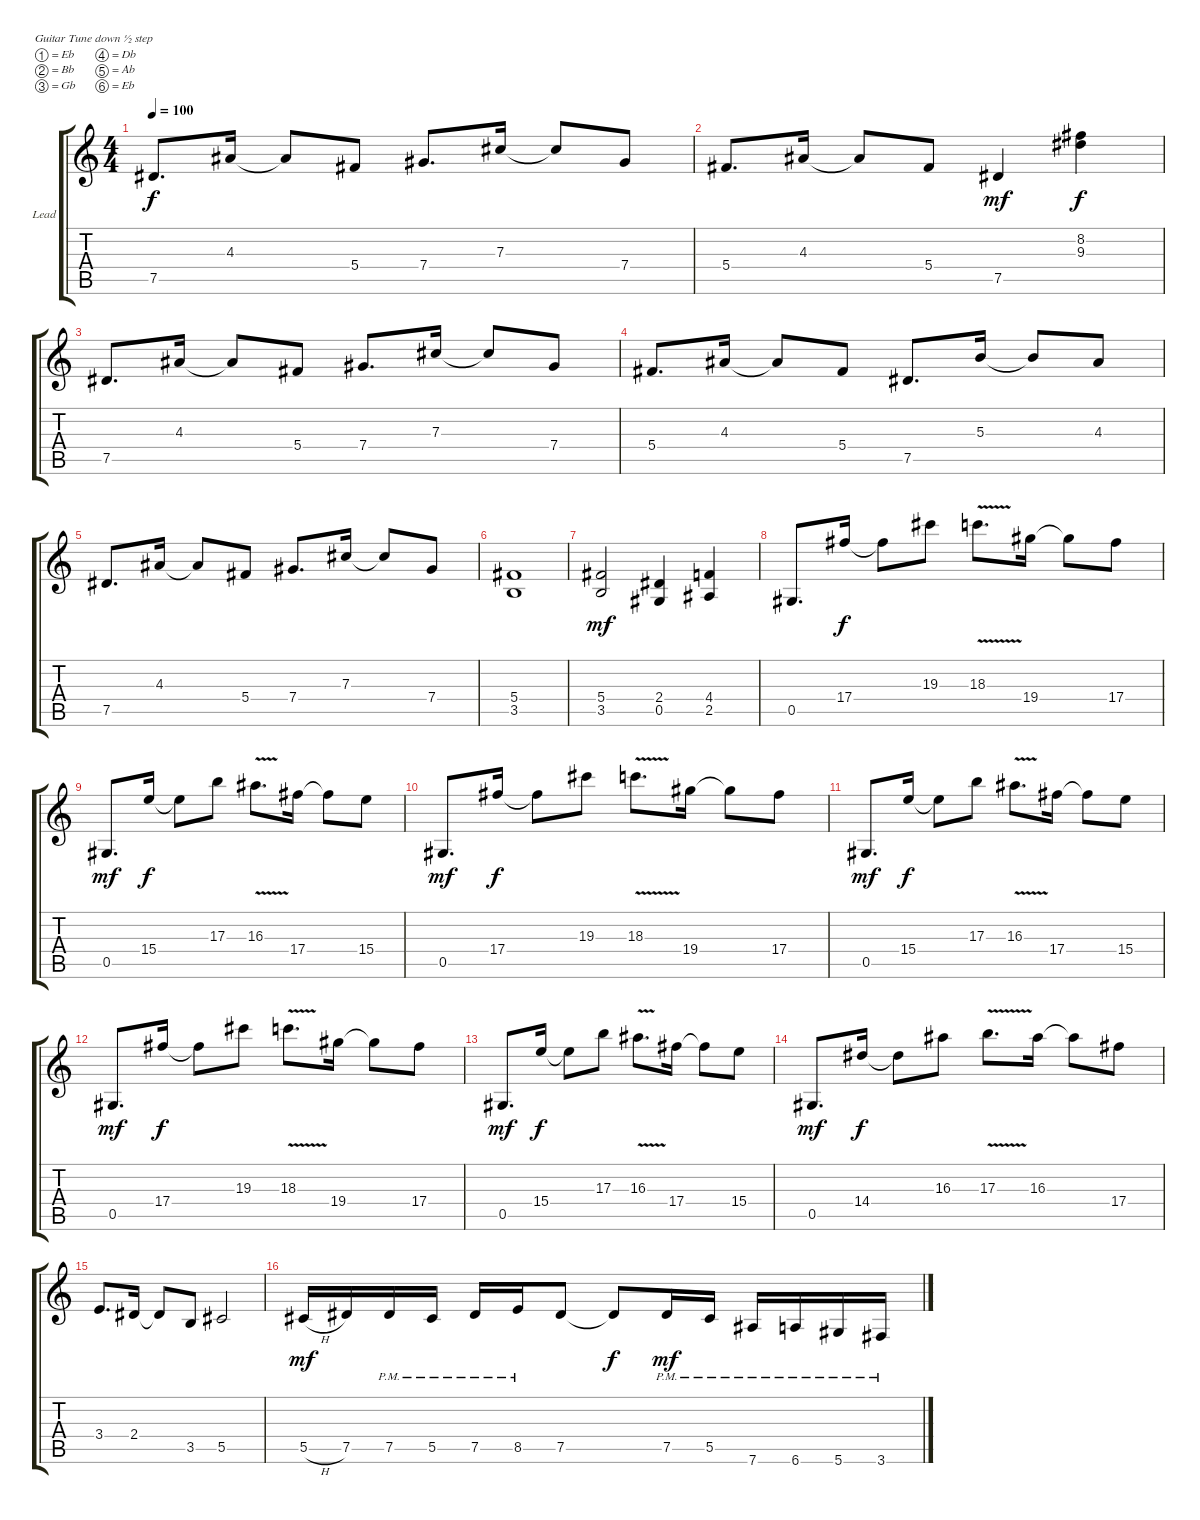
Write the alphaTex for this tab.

\defaultSystemsLayout 4
\bracketExtendMode groupsimilarinstruments
\firstSystemTrackNameOrientation horizontal
\otherSystemsTrackNameOrientation horizontal
\track ("Marty Friedman " "Lead") {instrument distortionguitar}
\staff {score tabs}
\tuning (Eb4 Bb3 Gb3 Db3 Ab2 Eb2)
\ts (4 4)
\tempo 100
\clef g2
\scale
0.333333
\ks c
7.5.8{d dy f} 4.3.16 4.3{t}.8 5.4.8 7.4.8{d} 7.3.16 7.3{t}.8 7.4.8 |
\scale
0.333333 5.4.8{d} 4.3.16 4.3{t}.8 5.4.8 7.5.4{dy mf} (8.2 9.3).4{dy f} |
\scale
0.333333 7.5.8{d} 4.3.16 4.3{t}.8 5.4.8 7.4.8{d} 7.3.16 7.3{t}.8 7.4.8 |
\scale
0.333333 5.4.8{d} 4.3.16 4.3{t}.8 5.4.8 7.5.8{d} 5.3.16 5.3{t}.8 4.3.8 |
\scale
0.333333 7.5.8{d} 4.3.16 4.3{t}.8 5.4.8 7.4.8{d} 7.3.16 7.3{t}.8 7.4.8 |
\scale
0.333333 (5.4 3.5).1 |
\scale
0.333333 (5.4 3.5).2{dy mf} (2.4 0.5).4 (4.4 2.5).4 |
\scale
0.333333 0.5.8{d} 17.4.16{dy f} 17.4{t}.8 19.3.8 18.3{v}.8{d} 19.4.16 19.4{t}.8 17.4.8 |
\scale
0.333333 0.5.8{d dy mf} 15.4.16{dy f} 15.4{t}.8 17.3.8 16.3{v}.8{d} 17.4.16 17.4{t}.8 15.4.8 |
\scale
0.333333 0.5.8{d dy mf} 17.4.16{dy f} 17.4{t}.8 19.3.8 18.3{v}.8{d} 19.4.16 19.4{t}.8 17.4.8 |
\scale
0.333333 0.5.8{d dy mf} 15.4.16{dy f} 15.4{t}.8 17.3.8 16.3{v}.8{d} 17.4.16 17.4{t}.8 15.4.8 |
\scale
0.333333 0.5.8{d dy mf} 17.4.16{dy f} 17.4{t}.8 19.3.8 18.3{v}.8{d} 19.4.16 19.4{t}.8 17.4.8 |
\scale
0.333333 0.5.8{d dy mf} 15.4.16{dy f} 15.4{t}.8 17.3.8 16.3{v}.8{d} 17.4.16 17.4{t}.8 15.4.8 |
\scale
0.333333 0.5.8{d dy mf} 14.4.16{dy f} 14.4{t}.8 16.3.8 17.3{v}.8{d} 16.3.16 16.3{t}.8 17.4.8 |
\scale
0.333333 3.4.8{d} 2.4.16 2.4{t}.8 3.5.8 5.5.2 |
\scale
0.333333 5.5{h}.16{dy mf} 7.5.16 7.5{pm}.16 5.5{pm}.16 7.5{pm}.16 8.5{pm}.16 7.5.8 7.5{t}.8{dy f} 7.5{pm}.16{dy mf} 5.5{pm}.16 7.6{pm}.16 6.6{pm}.16 5.6{pm}.16 3.6{pm}.16
